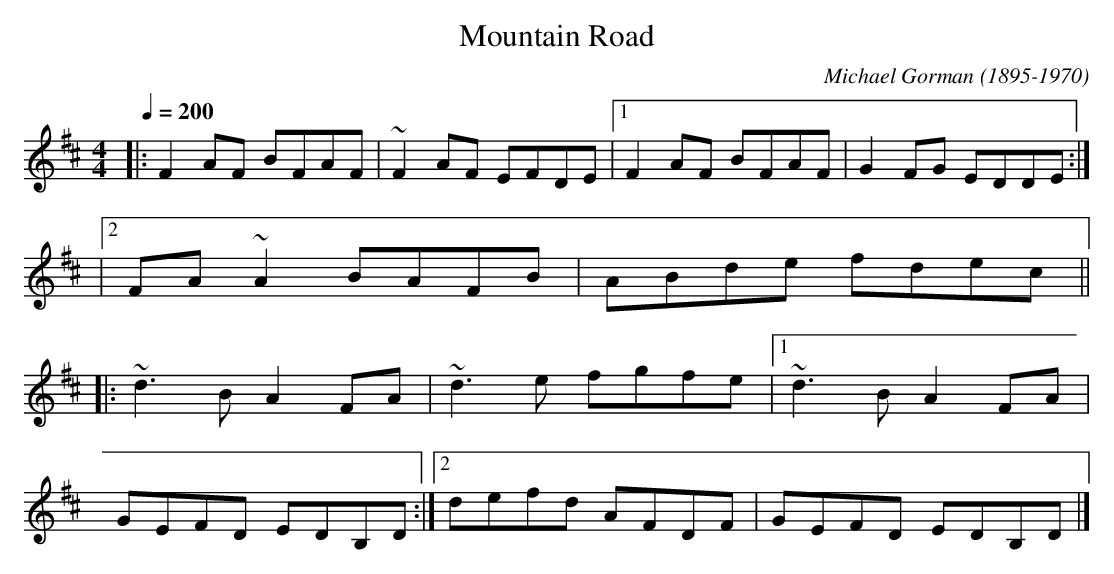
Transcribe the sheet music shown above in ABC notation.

X:1
T:Mountain Road
C:Michael Gorman (1895-1970)
M:4/4
L:1/8
Q:1/4=200
K:D
|:F2AF BFAF|~F2AF EFDE|1 F2AF BFAF|G2FG EDDE:|
|2 FA~A2 BAFB|ABde fdec||
|:~d3B A2FA|~d3e fgfe|1 ~d3B A2FA|
GEFD EDB,D:|2 defd AFDF|GEFD EDB,D|]
